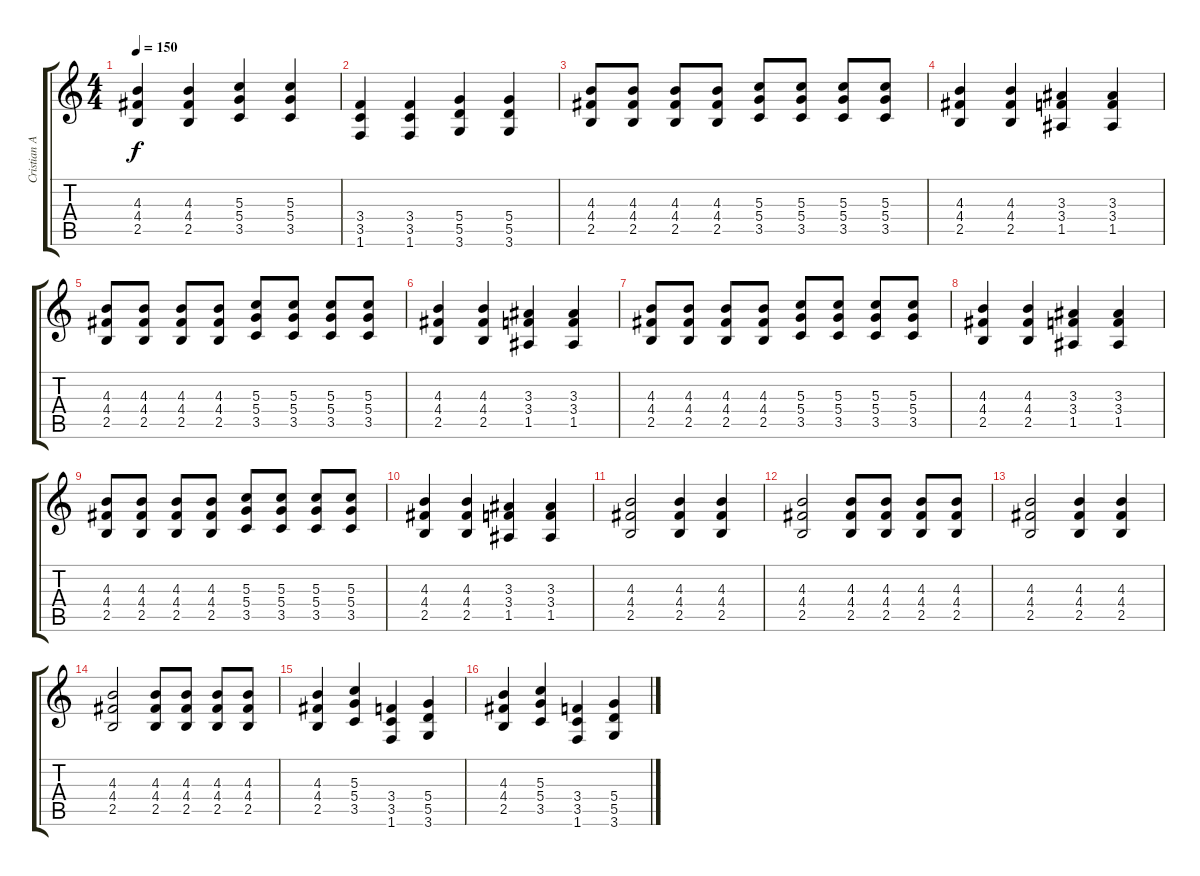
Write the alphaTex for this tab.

\track ("Cristian Aldana" "Cristian A") {instrument distortionguitar}
\staff {score tabs}
\tuning (E4 B3 G3 D3 A2 E2) {hide}
\ts (4 4)
\tempo 150
\clef g2
\ks c
(4.3 4.4 2.5).4{dy f} (4.3 4.4 2.5).4 (5.3 5.4 3.5).4 (5.3 5.4 3.5).4 |
(3.4 3.5 1.6).4 (3.4 3.5 1.6).4 (5.4 5.5 3.6).4 (5.4 5.5 3.6).4 |
(4.3 4.4 2.5).8 (4.3 4.4 2.5).8 (4.3 4.4 2.5).8 (4.3 4.4 2.5).8 (5.3 5.4 3.5).8 (5.3 5.4 3.5).8 (5.3 5.4 3.5).8 (5.3 5.4 3.5).8 |
(4.3 4.4 2.5).4 (4.3 4.4 2.5).4 (3.3 3.4 1.5).4 (3.3 3.4 1.5).4 |
(4.3 4.4 2.5).8 (4.3 4.4 2.5).8 (4.3 4.4 2.5).8 (4.3 4.4 2.5).8 (5.3 5.4 3.5).8 (5.3 5.4 3.5).8 (5.3 5.4 3.5).8 (5.3 5.4 3.5).8 |
(4.3 4.4 2.5).4 (4.3 4.4 2.5).4 (3.3 3.4 1.5).4 (3.3 3.4 1.5).4 |
(4.3 4.4 2.5).8 (4.3 4.4 2.5).8 (4.3 4.4 2.5).8 (4.3 4.4 2.5).8 (5.3 5.4 3.5).8 (5.3 5.4 3.5).8 (5.3 5.4 3.5).8 (5.3 5.4 3.5).8 |
(4.3 4.4 2.5).4 (4.3 4.4 2.5).4 (3.3 3.4 1.5).4 (3.3 3.4 1.5).4 |
(4.3 4.4 2.5).8 (4.3 4.4 2.5).8 (4.3 4.4 2.5).8 (4.3 4.4 2.5).8 (5.3 5.4 3.5).8 (5.3 5.4 3.5).8 (5.3 5.4 3.5).8 (5.3 5.4 3.5).8 |
(4.3 4.4 2.5).4 (4.3 4.4 2.5).4 (3.3 3.4 1.5).4 (3.3 3.4 1.5).4 |
(4.3 4.4 2.5).2 (4.3 4.4 2.5).4 (4.3 4.4 2.5).4 |
(4.3 4.4 2.5).2 (4.3 4.4 2.5).8 (4.3 4.4 2.5).8 (4.3 4.4 2.5).8 (4.3 4.4 2.5).8 |
(4.3 4.4 2.5).2 (4.3 4.4 2.5).4 (4.3 4.4 2.5).4 |
(4.3 4.4 2.5).2 (4.3 4.4 2.5).8 (4.3 4.4 2.5).8 (4.3 4.4 2.5).8 (4.3 4.4 2.5).8 |
(4.3 4.4 2.5).4 (5.3 5.4 3.5).4 (3.4 3.5 1.6).4 (5.4 5.5 3.6).4 |
(4.3 4.4 2.5).4 (5.3 5.4 3.5).4 (3.4 3.5 1.6).4 (5.4 5.5 3.6).4
